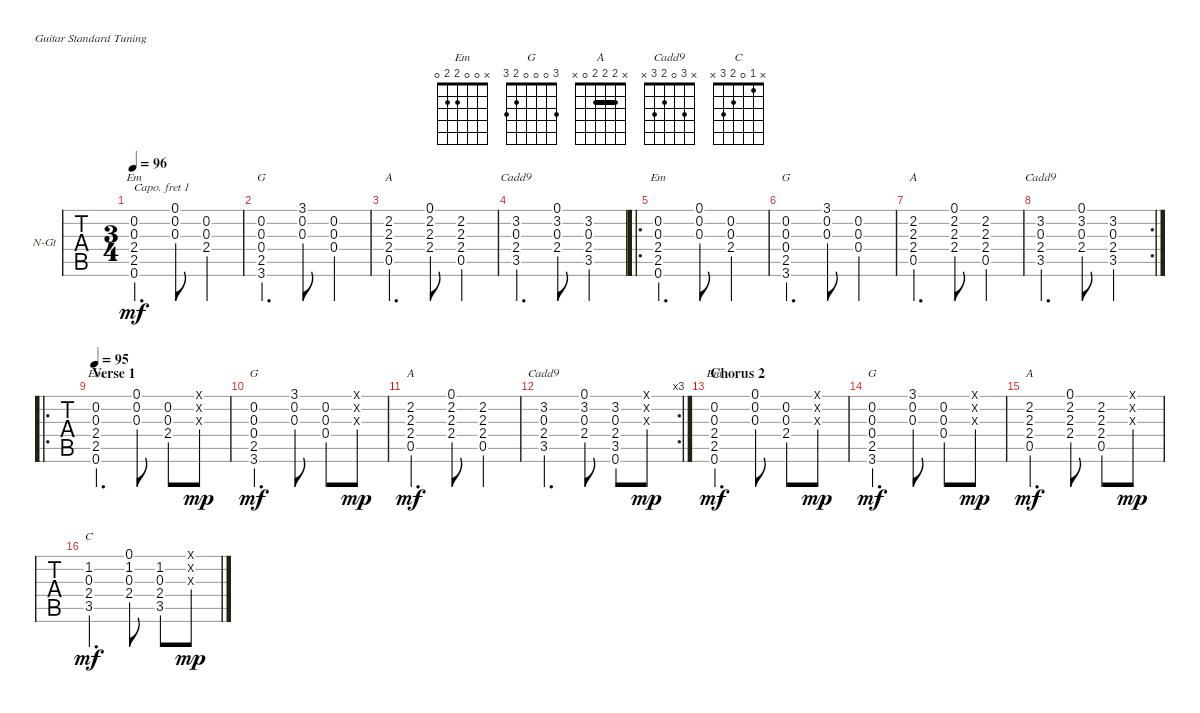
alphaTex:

\bracketExtendMode groupsimilarinstruments
\firstSystemTrackNameOrientation horizontal
\otherSystemsTrackNameOrientation horizontal
\track ("Guitar" "N-Gt") {instrument acousticguitarnylon}
\staff {tabs}
\capo 1
\tuning (E4 B3 G3 D3 A2 E2)
\chord ("Em" x 0 0 2 2 0)
\chord ("G" 3 0 0 0 2 3)
\chord ("A" x 2 2 2 0 x) {barre (2 2)}
\chord ("Cadd9" x 3 0 2 3 x)
\chord ("C" x 1 0 2 3 x)
\ts (3 4)
\tempo 96
\clef g2
\ks c
(0.6 2.5 2.4 0.3 0.2).4{d ch "Em" dy mf instrument acousticguitarnylon} (0.1 0.2 0.3).8 (0.3 0.2 2.4).4 |
(3.6 2.5 0.4 0.3 0.2).4{d ch "G"} (0.3 0.2 3.1).8 (0.4 0.3 0.2).4 |
(0.5 2.4 2.3 2.2).4{d ch "A"} (2.4 2.3 0.1 2.2).8 (0.5 2.4 2.3 2.2).4 |
(3.5 2.4 0.3 3.2).4{d ch "Cadd9"} (2.4 0.3 3.2 0.1).8 (2.4 0.3 3.2 3.5).4 |
\ro
(0.6 2.5 2.4 0.3 0.2).4{d ch "Em"} (0.1 0.2 0.3).8 (0.3 0.2 2.4).4 |
(3.6 2.5 0.4 0.3 0.2).4{d ch "G"} (0.3 0.2 3.1).8 (0.4 0.3 0.2).4 |
(0.5 2.4 2.3 2.2).4{d ch "A"} (2.4 2.3 0.1 2.2).8 (0.5 2.4 2.3 2.2).4 |
\rc 2
(3.5 2.4 0.3 3.2).4{d ch "Cadd9"} (2.4 0.3 3.2 0.1).8 (2.4 0.3 3.2 3.5).4 |
\ro
\section ("" "Verse 1")
\tempo 95
(0.6 2.5 2.4 0.3 0.2).4{d ch "Em"} (0.1 0.2 0.3).8 (0.3 0.2 2.4).8 (0.1{x} 0.3{x} 0.2{x}).8{dy mp} |
(3.6 2.5 0.4 0.3 0.2).4{d ch "G" dy mf} (0.3 0.2 3.1).8 (0.4 0.3 0.2).8 (0.1{x} 0.3{x} 0.2{x}).8{dy mp} |
(0.5 2.4 2.3 2.2).4{d ch "A" dy mf} (2.4 2.3 0.1 2.2).8 (0.5 2.4 2.3 2.2).4 |
\rc 3
(3.5 2.4 0.3 3.2).4{d ch "Cadd9"} (2.4 0.3 3.2 0.1).8 (2.4 0.3 3.2 3.5 0.6).8 (0.1{x} 0.3{x} 0.2{x}).8{dy mp} |
\section ("" "Chorus 2")
(0.6 2.5 2.4 0.3 0.2).4{d ch "Em" dy mf} (0.1 0.2 0.3).8 (0.3 0.2 2.4).8 (0.1{x} 0.3{x} 0.2{x}).8{dy mp} |
(3.6 2.5 0.4 0.3 0.2).4{d ch "G" dy mf} (0.3 0.2 3.1).8 (0.4 0.3 0.2).8 (0.1{x} 0.3{x} 0.2{x}).8{dy mp} |
(0.5 2.4 2.3 2.2).4{d ch "A" dy mf} (2.4 2.3 0.1 2.2).8 (0.5 2.4 2.3 2.2).8 (0.1{x} 0.3{x} 0.2{x}).8{dy mp} |
(3.5 2.4 0.3 1.2).4{d ch "C" dy mf} (2.4 0.3 1.2 0.1).8 (2.4 0.3 1.2 3.5).8 (0.1{x} 0.3{x} 0.2{x}).8{dy mp}
